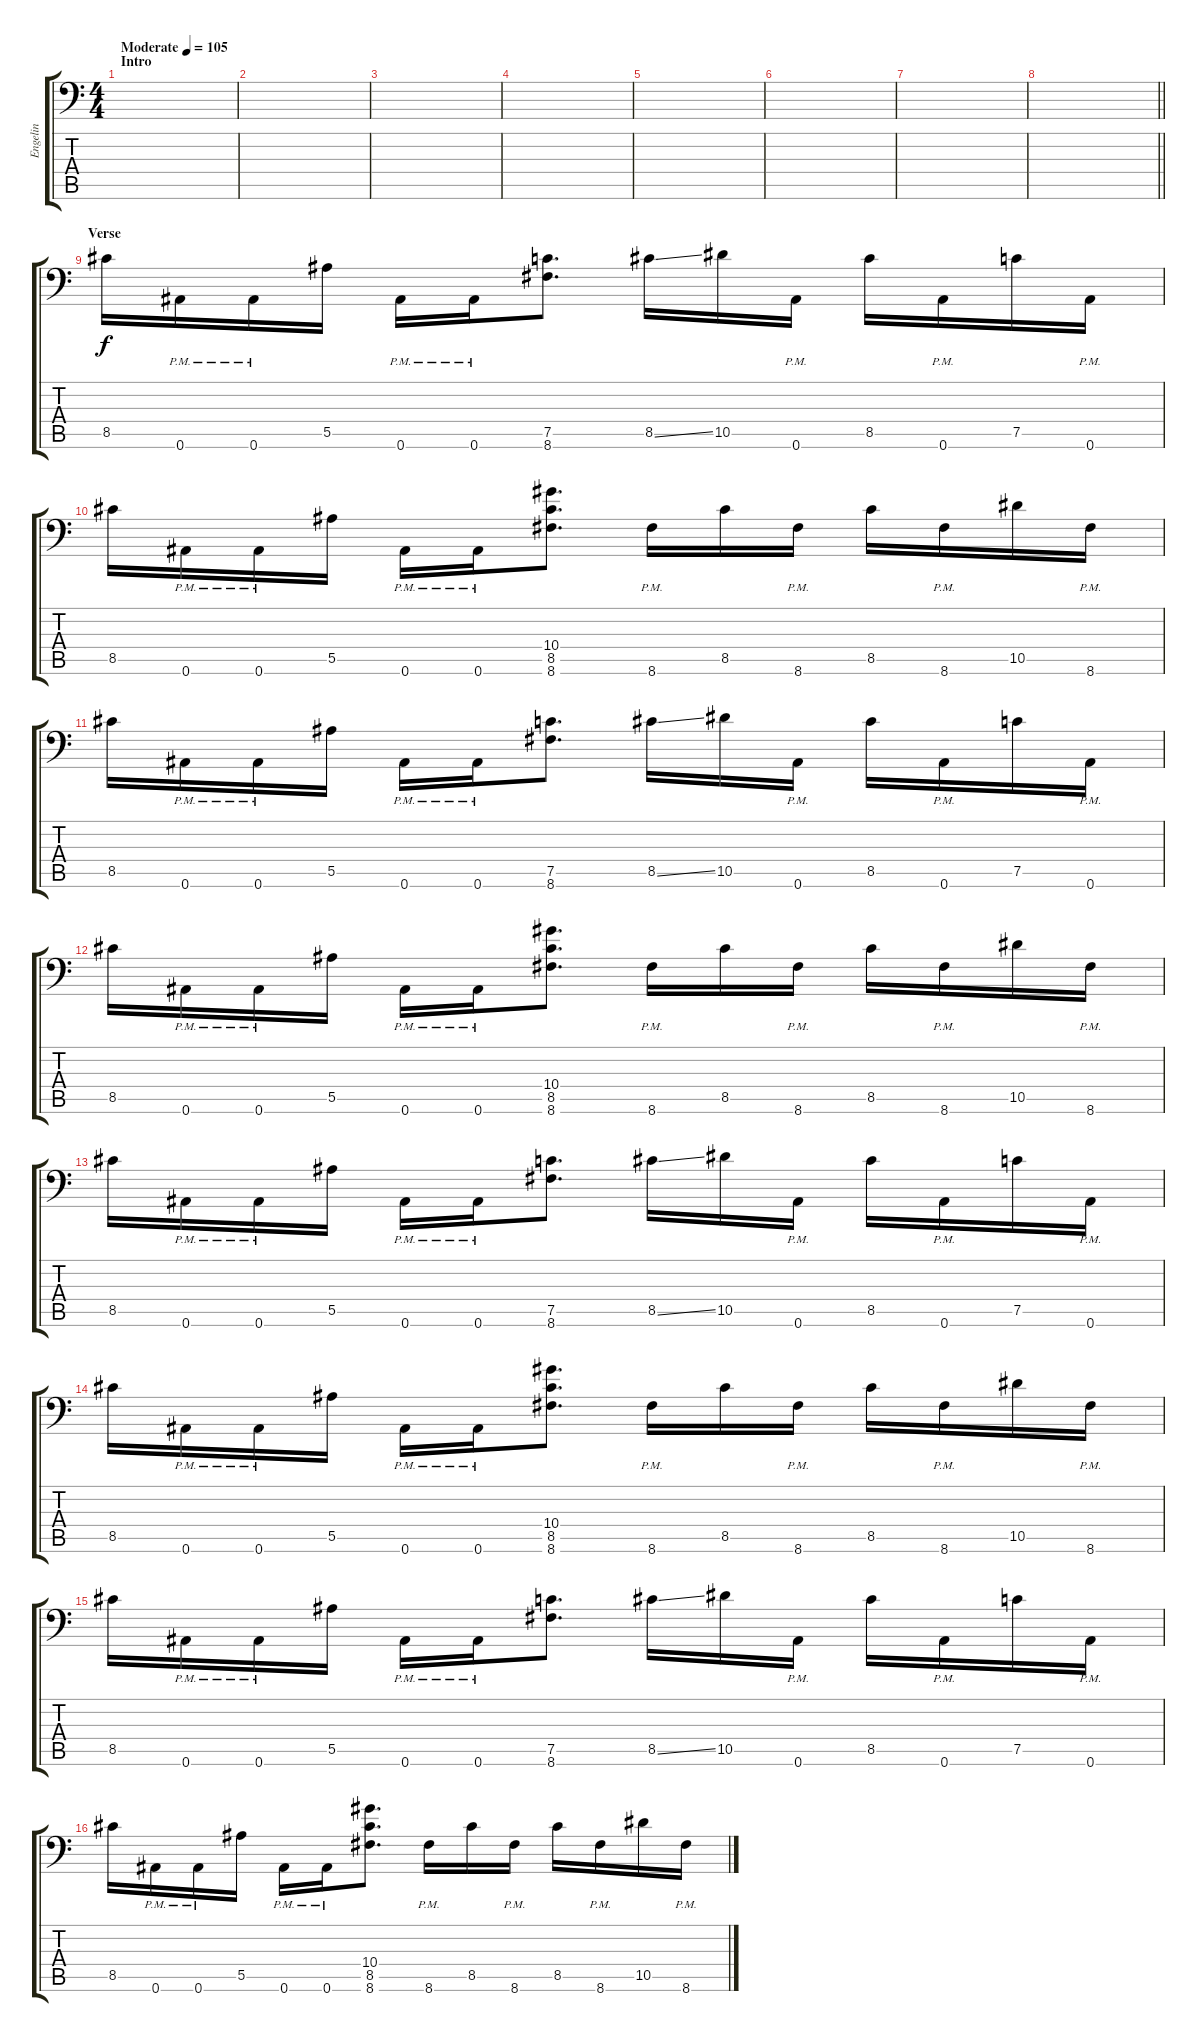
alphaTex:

\track ("Engelin" "Engelin") {instrument distortionguitar}
\staff {score tabs}
\tuning (C4 G3 Eb3 Bb2 F2 Bb1) {hide}
\ts (4 4)
\section ("" "Intro")
\tempo (105 "Moderate")
\clef f4
\ks c
|
|
|
|
|
|
|
\barLineRight lightlight
|
\section ("" "Verse")
8.5.16 0.6{pm}.16 0.6{pm}.16 5.5.16 0.6{pm}.16 0.6{pm}.16 (7.5 8.6).8{d} 8.5{ss}.16 10.5.16 0.6{pm}.16 8.5.16 0.6{pm}.16 7.5.16 0.6{pm}.16 |
8.5.16 0.6{pm}.16 0.6{pm}.16 5.5.16 0.6{pm}.16 0.6{pm}.16 (10.4 8.5 8.6).8{d} 8.6{pm}.16 8.5.16 8.6{pm}.16 8.5.16 8.6{pm}.16 10.5.16 8.6{pm}.16 |
8.5.16 0.6{pm}.16 0.6{pm}.16 5.5.16 0.6{pm}.16 0.6{pm}.16 (7.5 8.6).8{d} 8.5{ss}.16 10.5.16 0.6{pm}.16 8.5.16 0.6{pm}.16 7.5.16 0.6{pm}.16 |
8.5.16 0.6{pm}.16 0.6{pm}.16 5.5.16 0.6{pm}.16 0.6{pm}.16 (10.4 8.5 8.6).8{d} 8.6{pm}.16 8.5.16 8.6{pm}.16 8.5.16 8.6{pm}.16 10.5.16 8.6{pm}.16 |
8.5.16 0.6{pm}.16 0.6{pm}.16 5.5.16 0.6{pm}.16 0.6{pm}.16 (7.5 8.6).8{d} 8.5{ss}.16 10.5.16 0.6{pm}.16 8.5.16 0.6{pm}.16 7.5.16 0.6{pm}.16 |
8.5.16 0.6{pm}.16 0.6{pm}.16 5.5.16 0.6{pm}.16 0.6{pm}.16 (10.4 8.5 8.6).8{d} 8.6{pm}.16 8.5.16 8.6{pm}.16 8.5.16 8.6{pm}.16 10.5.16 8.6{pm}.16 |
8.5.16 0.6{pm}.16 0.6{pm}.16 5.5.16 0.6{pm}.16 0.6{pm}.16 (7.5 8.6).8{d} 8.5{ss}.16 10.5.16 0.6{pm}.16 8.5.16 0.6{pm}.16 7.5.16 0.6{pm}.16 |
8.5.16 0.6{pm}.16 0.6{pm}.16 5.5.16 0.6{pm}.16 0.6{pm}.16 (10.4 8.5 8.6).8{d} 8.6{pm}.16 8.5.16 8.6{pm}.16 8.5.16 8.6{pm}.16 10.5.16 8.6{pm}.16
